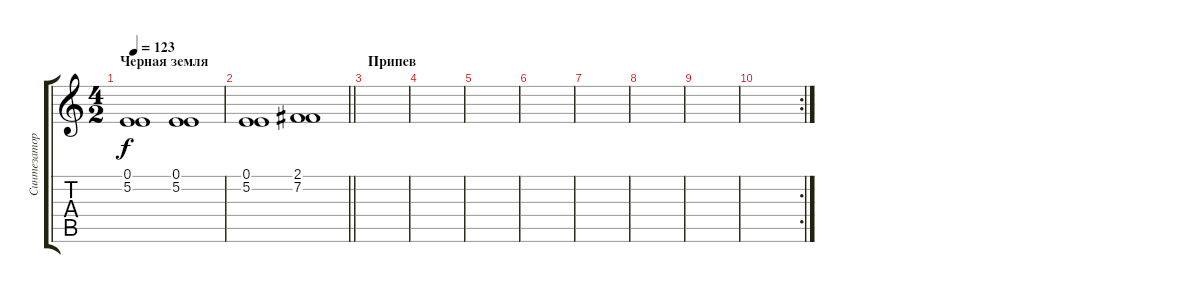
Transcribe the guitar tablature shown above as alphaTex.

\track ("Синтезатор" "Синтезатор") {solo instrument lead6voice}
\staff {score tabs}
\tuning (E4 B3 G3 D3 A2 E2) {hide}
\ts (4 2)
\section ("" "Черная земля")
\tempo 123
\clef g2
\ks c
(0.1 5.2).1{dy f instrument pad3polysynth} (0.1 5.2).1 |
\barLineRight lightlight
(0.1 5.2).1 (2.1 7.2).1 |
\section ("" "Припев")
|
|
|
|
|
|
|
\rc 2
